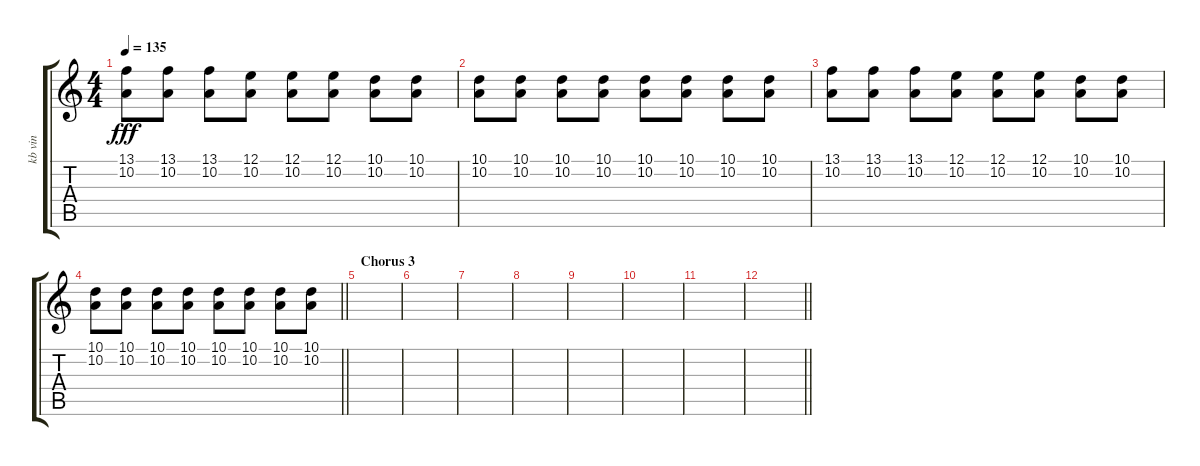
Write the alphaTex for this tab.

\track ("kb vin" "kb vin") {instrument harpsichord}
\staff {score tabs}
\tuning (E4 B3 G3 D3 A2 D2) {hide}
\ts (4 4)
\tempo 135
\clef g2
\ks c
(13.1 10.2).8{dy fff} (13.1 10.2).8 (13.1 10.2).8 (12.1 10.2).8 (12.1 10.2).8 (12.1 10.2).8 (10.1 10.2).8 (10.1 10.2).8 |
(10.1 10.2).8 (10.1 10.2).8 (10.1 10.2).8 (10.1 10.2).8 (10.1 10.2).8 (10.1 10.2).8 (10.1 10.2).8 (10.1 10.2).8 |
(13.1 10.2).8 (13.1 10.2).8 (13.1 10.2).8 (12.1 10.2).8 (12.1 10.2).8 (12.1 10.2).8 (10.1 10.2).8 (10.1 10.2).8 |
\barLineRight lightlight
(10.1 10.2).8 (10.1 10.2).8 (10.1 10.2).8 (10.1 10.2).8 (10.1 10.2).8 (10.1 10.2).8 (10.1 10.2).8 (10.1 10.2).8 |
\section ("" "Chorus 3")
|
|
|
|
|
|
|
\barLineRight lightlight
